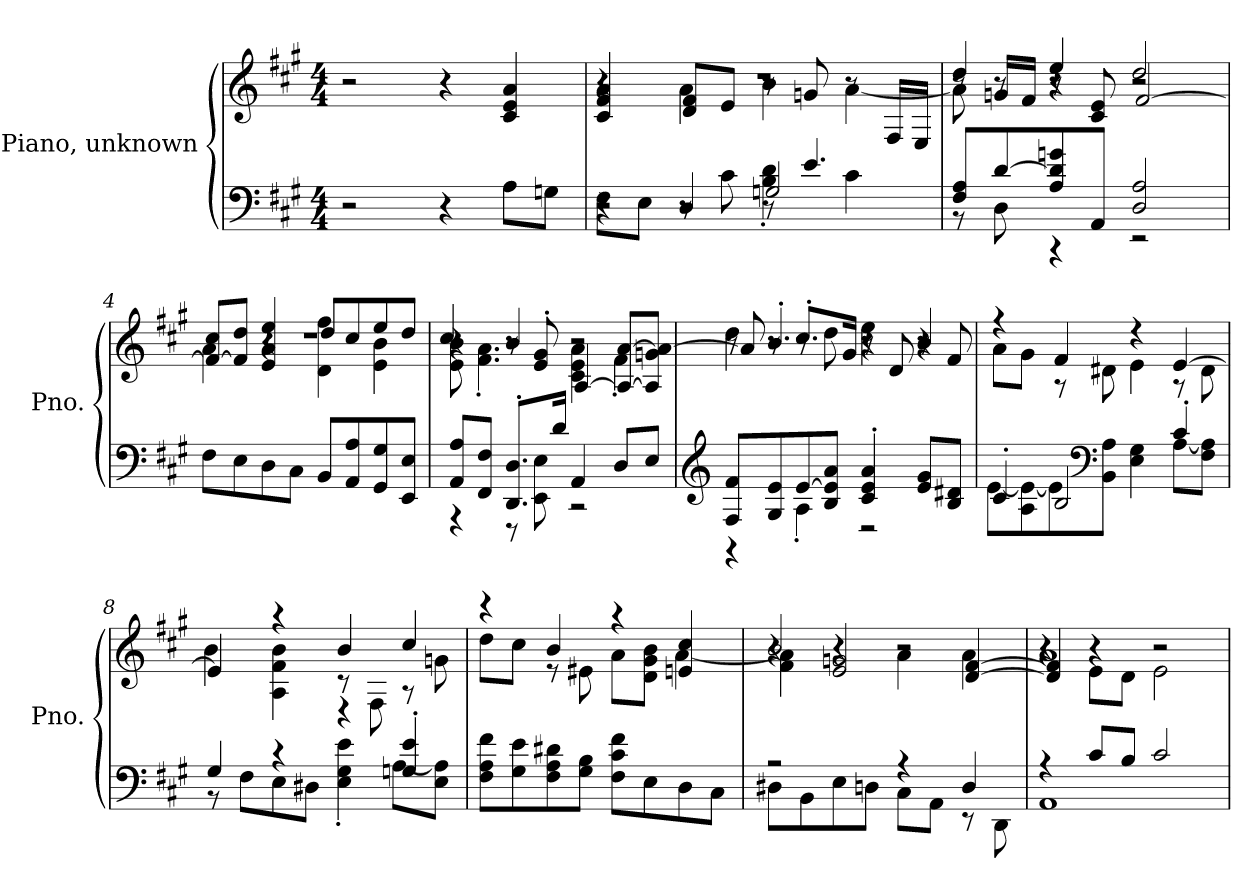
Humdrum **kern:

**kern	**kern
*part1	*part1
*staff2	*staff1
*I"Piano, unknown	*
*I'Pno.	*
*clefF4	*clefG2
*k[f#c#g#]	*k[f#c#g#]
*M4/4	*M4/4
*MM120	*MM120
=1	=1
2r	2r
4r	4r
8A\L	4c#/ 4e/ 4a/
8Gn\J	.
=2	=2
*^	*^
*	*^	*	*^
2r	8F#\L	4r	1r	4r	4c#/ 4f#/ 4a/
.	8E\J	.	.	.	.
.	8r	4D/	.	4a\	8d/ 8f#/L
.	8c#\	.	.	.	8e/J
8r	4B\' 4d\'	2Gn/	.	4b\	8r
4.e/	.	.	.	.	8gn/
.	4c#\	.	.	[4a\	8r
.	.	.	.	.	16F#/LL
.	.	.	.	.	16E/JJ
*	*v	*v	*	*	*
=3	=3	=3	=3	=3
8F#/ 8A/L	8r	4dd/	8a\]	8r
[8d/	8D\	.	8r	16gn/LL
.	.	.	.	16f#/JJ
8A/ 8d/] 8gn/	4r	4ee/	4r	8r
8AA/J	.	.	.	8c#/ 8e/
2D/ 2A/	2r	2dd/	2r	[2f#/
*v	*v	*	*	*
=4	=4	=4	=4
8F#\L	1r	4a\	8f#/_ 8cc#/L
8E\	.	.	8f#/] 8dd/J
8D\	.	4r	4e/ 4a/ 4ee/
8C#\J	.	.	.
8BB/L	.	4d\ 4ff#\	8dd/L
8AA/ 8A/	.	.	8cc#/
8GG#/ 8G#/	.	4e\ 4b\	8ee/
8EE/ 8E/J	.	.	8dd/J
!!LO:LB:g=z	!!	!!
=5	=5	=5	=5
*^	*	*	*
8AA/ 8A/L	4r	4r	8e\ 8b\	4cc#/
8FF#/ 8F#/J	.	.	4.f#\' 4.a\'	.
8.DD/' 8.D/'L	8r	4b/	.	8r
.	8EE\ 8E\	.	.	8e/' 8g#/'
16d/Jk	.	.	.	.
4AA/	2r	2r	4c#\ 4e\ 4a\	[4A/
8D/L	.	.	4f#'\	8A/_ [8a/L
8E/J	.	.	.	8A/] 8gn/ 8a/_J
=6	=6	=6	=6	=6
*clefG2	*	*	*	*
8F#/ 8f#/L	4r	8r	4dd\	8a/]
8G#/ 8e/	.	4.b'/	.	8r
[8e/	4A'\	.	8r	8.cc#'/L
8B/ 8e/] 8a/J	.	.	8dd\	.
.	.	.	.	16g#/Jk
4c#/' 4e/' 4a/'	2r	4r	4ee\	8r
.	.	.	.	8d/
8e/ 8g#/L	.	4b/	4r	8r
8B/ 8d#X/J	.	.	.	8f#/
*	*	*	*v	*v
=7	=7	=7	=7
4c#'/	[8e\L	4r	8a\L
.	8A\ 8e\_	.	8g#\J
2B/	8e\]	4f#/	8r
*clefF4	*	*	*
.	8BB\ 8A\J	.	8d#X\
.	4E\ 4G#\	4r	4e\
4c#'/	[8A\L	[4e/	8r
.	8F#\ 8A\]J	.	8d#\
!!LO:LB:g=z	!!
=8	=8	=8	=8
4G#/	8r	4e/]	4b\
.	8F#\L	.	.
4r	8E\	4r	4A\ 4f#\ 4b\
.	8D#X\J	.	.
4r	4E\' 4G#\' 4e\'	4b/	8r
.	.	.	8F#\
4Gn/' 4e/'	[8A\L	4cc#/	8r
.	8E\ 8A\]J	.	8gn\
*v	*v	*	*
=9	=9	=9
8F#\ 8A\ 8f#\L	4r	8dd\L
8G#\ 8e\	.	8cc#\J
8F#\ 8A\ 8d#X\	4b/	8r
8G#\ 8B\J	.	8e#X\
8F#\ 8c#\ 8f#\L	4r	8a\L
8E\	.	8d\ 8g#\ 8b\J
8D\	4en/ 4cc#/	[4a\
8C#\J	.	.
=10	=10	=10
*^	*	*^
2r	8D#X\L	2b/	4f#\ 4a\]	4r
.	8BB\	.	.	.
.	8E\	.	4r	2e/ 2gn/
.	8Dn\J	.	.	.
4r	8C#\L	2r	4a\	.
.	8AA\J	.	.	.
4D/	8r	.	4a\	[4d/ [4f#/
.	8DD\	.	.	.
=11	=11	=11	=11	=11
4r	1AA	1a	4r	4d/] 4f#/]
8c#/L	.	.	8e\L	4r
8B/J	.	.	8d\J	.
2c#/	.	.	2e\	2r
*v	*v	*	*	*
*	*v	*v	*v
=	=
*-	*-
